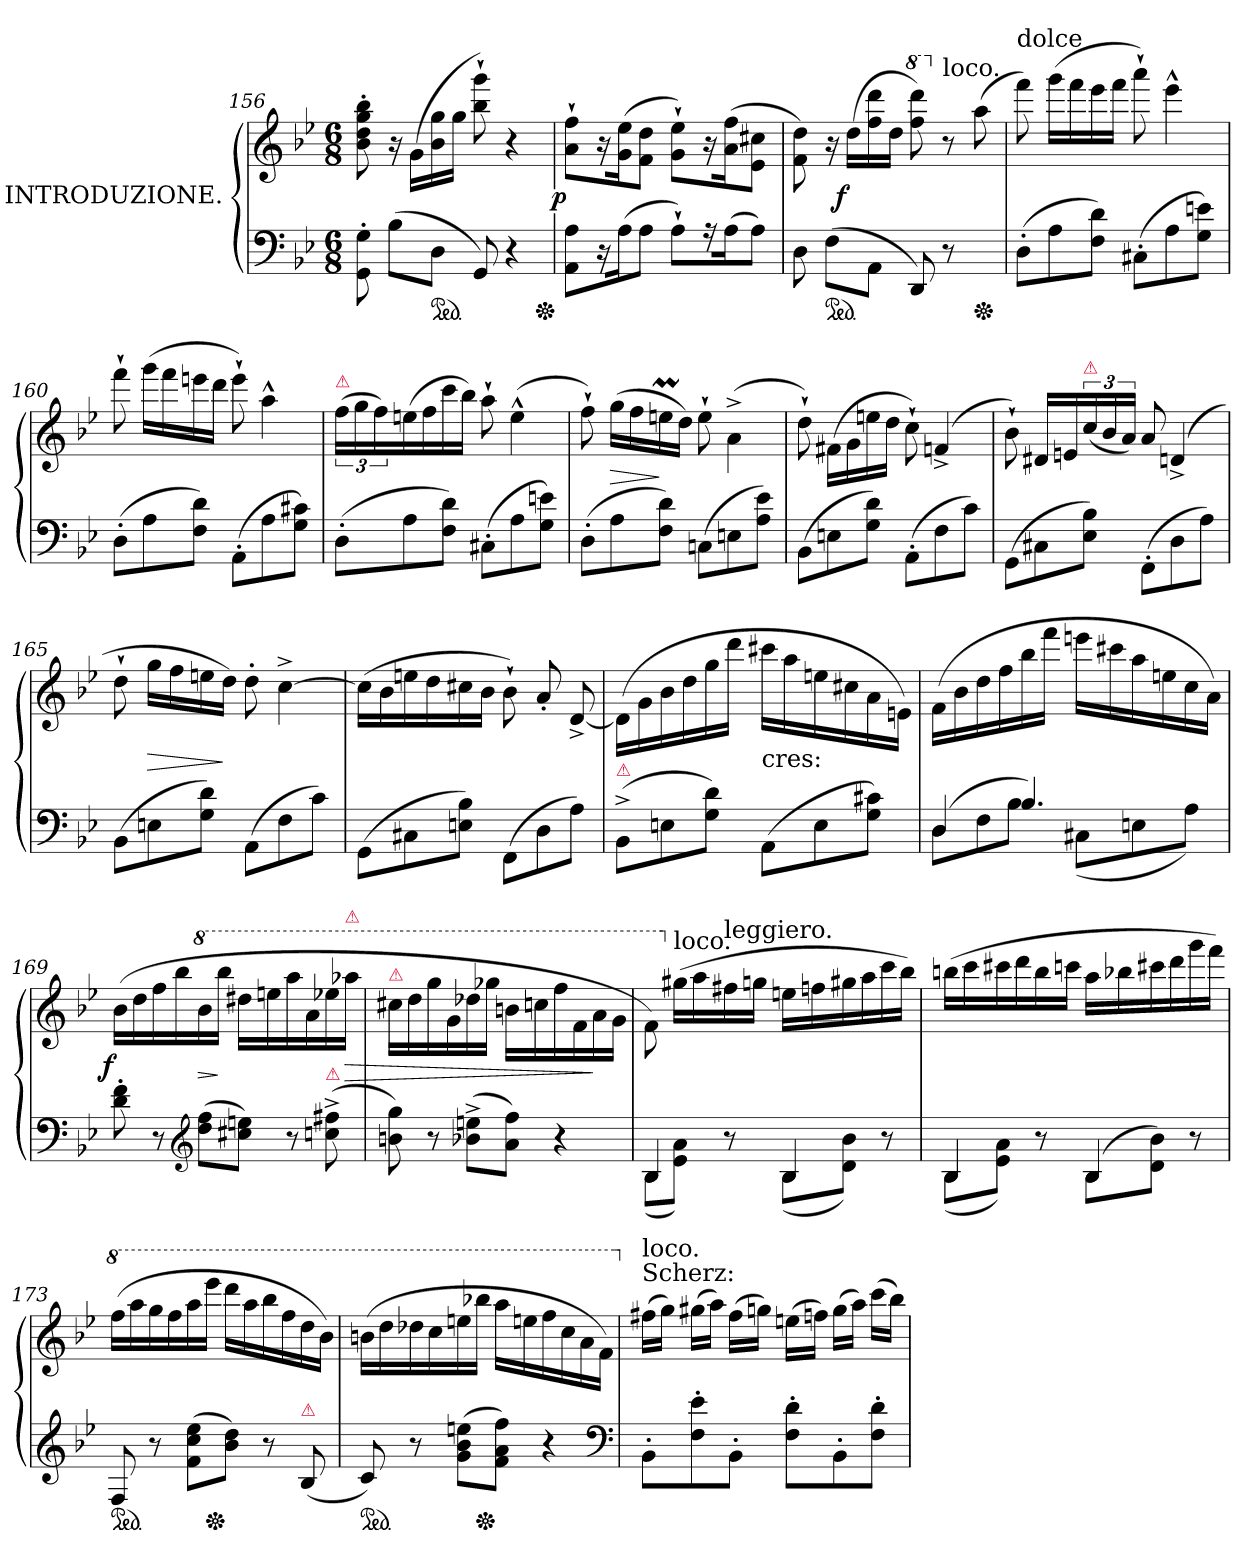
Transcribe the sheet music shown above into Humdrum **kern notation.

**kern	**kern	**dynam
*part1	*part1	*part1
*staff2	*staff1	*staff1/2
*I"INTRODUZIONE.	*	*
*clefF4	*clefG2	*
*k[b-e-]	*k[b-e-]	*
*M6/8	*M6/8	*
=156	=156	=156
8GG'\ 8G'\	8b-' 8dd' 8gg' 8bb-'	.
(>8B-L	16r	.
.	(>16gLL	.
*ped	*	*
8DJ	16b- 16gg	.
.	16ggJJ	.
8GG)	8bb-`> 8ggg`>)	.
4r	4r	.
*Xped	*	*
=157	=157	=157
!	!	!LO:DY:rj
8AA 8AL	8a`> 8ff`>L	p
16r	16r	.
(>16AK	(>16g 16ee-K	.
8AJ	8f 8ddJ	.
8A`>L)	8g`> 8ee-`>L)	.
16r	16r	.
(>16AK	(>16a 16ffK	.
8AJ)	8e- 8cc#XJ	.
=158	=158	=158
8D	8f\ 8dd\)	.
*ped	*	*
(>8F\L	16r	.
!	!	!LO:DY:rj
.	(>16ddLL	f
8AAJ	16ff 16ddd	.
.	16ddJJ	.
*	*8va	*
8DD)	8fff 8dddd)	.
*	*X8va	*
!	!LO:TX:a:t=loco.	!
8r	8r	.
*Xped	*	*
8ryy	(>8aa	.
=159	=159	=159
!	!LO:TX:a:t=dolce	!
(>8D'L	8fff)	.
8A	(>16gggLL	.
.	16fff	.
8F 8dJ)	16eee-	.
.	16fffJJ	.
(>8C#X'L	8aaa`>)	.
8A	4eee-^^>	.
8G 8enJ)	.	.
=160	=160	=160
(>8D'L	8fff`>	.
8A	(>16gggLL	.
.	16fff	.
8F 8dJ)	16eeen	.
.	16dddJJ	.
(>8AA'L	8eee`>)	.
8A	4aa^^>	.
8G 8c#XJ)	.	.
=161	=161	=161
!	!LO:TX:a:color=crimson:t=⚠	!
(>8D'L	(>24ffLL	.
.	24gg	.
.	24ff)	.
8A	(>16een	.
.	16ff	.
8F 8dJ)	16ccc	.
.	16bb-JJ)	.
(>8C#X'L	8aa`>	.
8A	(>4ee^^>	.
8G 8enJ)	.	.
=162	=162	=162
(>8D'L	8ff`>)	.
8A	(>16ggLL	>
.	16ff	.
8F 8dJ)	16eenm	]
.	16ddJJ)	.
(>8CnL	8ee`>	.
8En	(>4a^>\	.
8A 8e-J)	.	.
=163	=163	=163
(>8BB-L	8dd`>)	.
8En	(>16f#XLL	.
.	16g	.
8G 8dJ)	16een	.
.	16ddJJ	.
(>8AA'>L	8cc`>)	.
8F	(>4fn^>	.
8cJ)	.	.
=164	=164	=164
(>8GG\L	8b-`>)	.
8C#X	16d#XLL	.
.	16en	.
!	!LO:TX:a:color=crimson:t=⚠	!
8E- 8B-J)	(<24cc	.
.	24b-	.
.	24aJJ)	.
(>8FF'\L	8a	.
8D	(>4dn^>	.
8AJ)	.	.
=165	=165	=165
(>8BB-L	8dd`>	.
8En	16ggLL	>
.	16ff	.
8G 8dJ)	16een	.
.	16ddJJ)	]
(>8AAL	8dd'>	.
8F	[4cc^>	.
8cJ)	.	.
=166	=166	=166
(>8GG\L	(>16ccLL]	.
.	16b-	.
8C#X	16een	.
.	16dd	.
8En 8B-J)	16cc#X	.
.	16b-JJ	.
(>8FF\L	8b-`>)	.
8D	8a'<	.
8AJ)	[8d^>	.
=167	=167	=167
!LO:TX:a:color=crimson:t=⚠	!	!
(>8BB-^L	(>16dLL]	.
.	16g	.
8En	16b-	.
.	16dd	.
8G 8dJ)	16gg	.
.	16dddJJ	.
!	!LO:TX:c:t=cres&colon;	!
(>8AAL	16ccc#XLL	.
.	16aa	.
8E	16een	.
.	16cc#X	.
8G 8c#XJ)	16a	.
.	16enJJ)	.
=168	=168	=168
*^	*	*
(>4D	8DL	(>16fLL	.
.	.	16b-	.
.	8F	16dd	.
.	.	16ff	.
4.B-)	8B-J	16bb-	.
.	.	16fffJJ	.
.	(>8C#XL	16eeenLL	.
.	.	16ccc#X	.
.	8En	16aa	.
.	.	16een	.
8ryy	8AJ)	16cc	.
.	.	16aJJ)	.
*v	*v	*	*
=169	=169	=169
!	!	!LO:DY:rj
8d'> 8f'>	(>16b-LL	f
.	16dd	.
8r	16ff	.
.	16bb-	.
*clefG2	*	*
*	*8va	*
(>8dd 8ffL	16bb-	>
.	16bbb-JJ	]
8cc#X 8eenJ)	16ddd#XLL	.
.	16eeen	.
8r	16aaa	.
.	16aa	.
!LO:TX:a:color=crimson:t=⚠	!	!
(>8ccn^> 8ff#X^>	16eee-X	.
!	!LO:TX:a:color=crimson:t=⚠	!
.	16aaa-XJJ	>
=170	=170	=170
!	!LO:TX:a:color=crimson:t=⚠	!
8bn 8gg)	16ccc#XLL	.
.	16ddd	.
8r	16ggg	.
.	16gg	.
(>8b-X^> 8een^>L	16ddd-X	.
.	16ggg-XJJ	.
8a 8ffJ)	16bbn\LL	.
.	16cccn	.
4r	16fff	.
.	16ff	.
.	16aa	]
.	16ggJJ	.
=171	=171	=171
*^	*	*
4B-	(>8B-L	8ff\)	.
*	*	*X8va	*
!	!	!LO:TX:a:t=loco.	!
.	8e- 8aJ)	(>16gg#XLL	.
.	.	16aa	.
!	!	!LO:TX:a:t=leggiero.	!
8r	8reyy	16ff#X	.
.	.	16ggnJJ	.
4B-	(>8B-L	16eenLL	.
.	.	16ffn	.
.	8d 8b-J)	16gg#X	.
.	.	16aa	.
8r	8reyy	16ccc	.
.	.	16bb-JJ)	.
=172	=172	=172	=172
4B-	(>8B-L	(>16bbnLL	.
.	.	16ccc	.
.	8e- 8aJ)	16ccc#X	.
.	.	16ddd	.
8r	8reyy	16bb	.
.	.	16cccnJJ	.
(>4B-	8B-L	16aaLL	.
.	.	16bb-X	.
.	8d 8b-J)	16ccc#X	.
.	.	16ddd	.
8r	8reyy	16ggg	.
.	.	16fffJJ)	.
*v	*v	*	*
=173	=173	=173
*	*8va	*
*ped	*	*
8F	(>16fffLL	.
.	16aaa	.
8r	16ggg	.
.	16fff	.
(>8f 8cc 8ee-L	16aaa	.
*Xped	*	*
.	16eeee-JJ	.
8b- 8ddJ)	16ddddLL	.
.	16aaa	.
8r	16bbb-	.
.	16fff	.
!LO:TX:a:color=crimson:t=⚠	!	!
(<8B-	16ddd	.
.	16bb-JJ)	.
=174	=174	=174
*ped	*	*
8c)	(>16bbnLL	.
.	16ddd	.
8r	16ddd-X	.
.	16ccc	.
(>8g 8b- 8eenL	16eeen	.
*Xped	*	*
.	16bbb-XJJ	.
8f 8a 8ffJ)	16aaaLL	.
.	16eeen	.
4r	16fff	.
.	16ccc	.
.	16aa	.
.	16ffJJ)	.
*clefF4	*	*
=175	=175	=175
*	*X8va	*
!	!LO:TX:a:t=Scherz&colon;	!
!	!LO:TX:a:t=loco.	!
8BB-'L	(>16ff#XLL	.
.	16ggJJ)	.
8F' 8e-'	(>16gg#XLL	.
.	16aaJJ)	.
8BB-'J	(>16ff#LL	.
.	16ggnJJ)	.
8F' 8d'L	(>16eenLL	.
.	16ffnJJ)	.
8BB-'	(>16ggLL	.
.	16aaJJ)	.
8F' 8d'J	(>16cccLL	.
.	16bb-JJ)	.
=	=	=
*-	*-	*-
